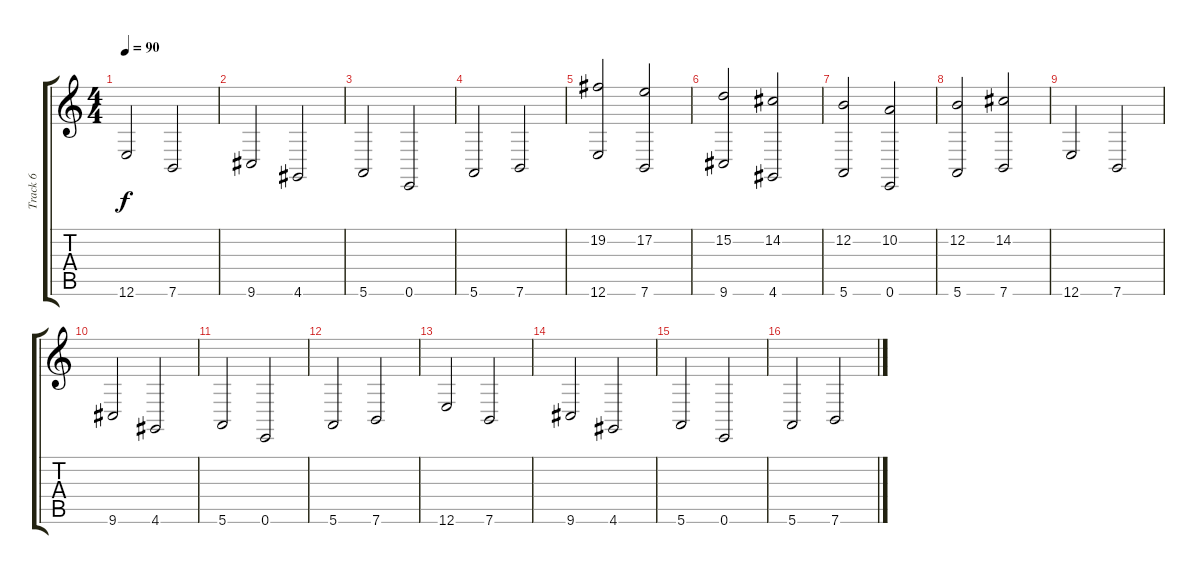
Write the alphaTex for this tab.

\track ("Track 6" "Track 6") {instrument synthstrings2}
\staff {score tabs}
\tuning (E4 B3 G3 D3 A2 E2) {hide}
\ts (4 4)
\tempo 90
\clef g2
\ks c
12.6.2{dy f instrument synthstrings2} 7.6.2 |
9.6.2 4.6.2 |
5.6.2 0.6.2 |
5.6.2 7.6.2 |
(19.2 12.6).2 (17.2 7.6).2 |
(15.2 9.6).2 (14.2 4.6).2 |
(12.2 5.6).2 (10.2 0.6).2 |
(12.2 5.6).2 (14.2 7.6).2 |
12.6.2 7.6.2 |
9.6.2 4.6.2 |
5.6.2 0.6.2 |
5.6.2 7.6.2 |
12.6.2 7.6.2 |
9.6.2 4.6.2 |
5.6.2 0.6.2 |
5.6.2 7.6.2
